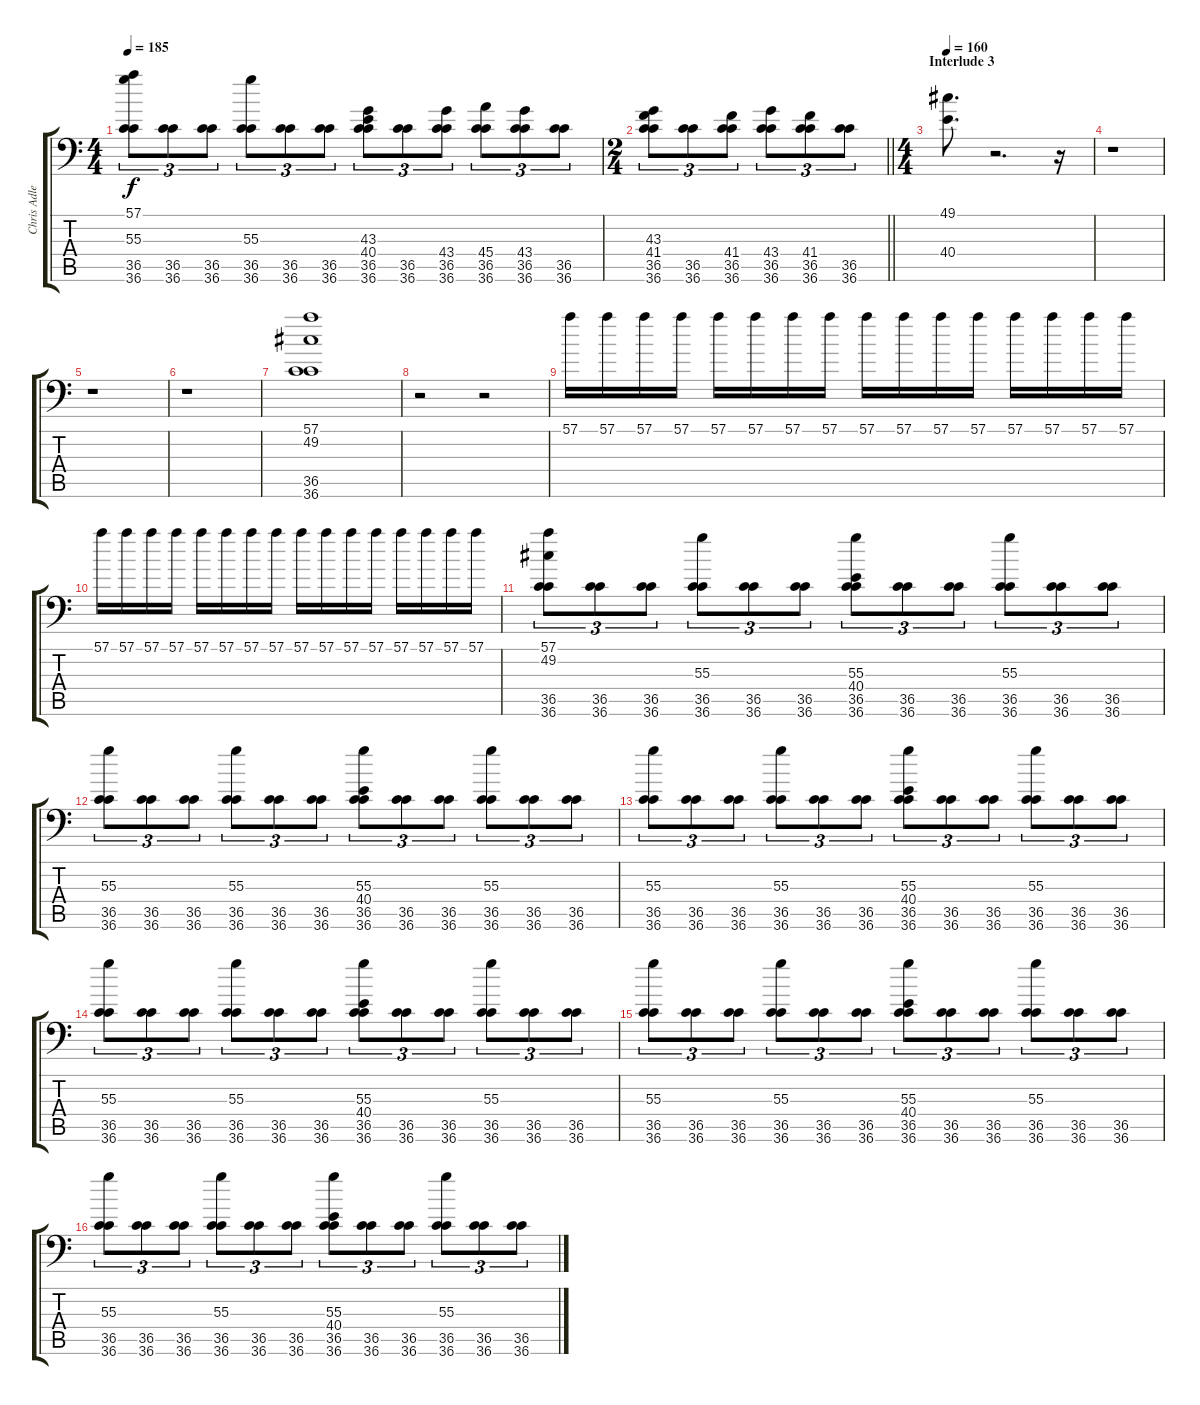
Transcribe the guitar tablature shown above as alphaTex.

\track ("Chris Adler" "Chris Adle") {instrument acousticgrandpiano}
\staff {score tabs}
\tuning (C-1 C-1 C-1 C-1 C-1 C-1) {hide}
\ts (4 4)
\tempo 185
\clef f4
\ks c
(57.1 55.3 36.5 36.6).8{tu (3 2) dy f} (36.5 36.6).8{tu (3 2)} (36.5 36.6).8{tu (3 2)} (55.3 36.5 36.6).8{tu (3 2)} (36.5 36.6).8{tu (3 2)} (36.5 36.6).8{tu (3 2)} (43.3 40.4 36.5 36.6).8{tu (3 2)} (36.5 36.6).8{tu (3 2)} (43.4 36.5 36.6).8{tu (3 2)} (45.4 36.5 36.6).8{tu (3 2)} (43.4 36.5 36.6).8{tu (3 2)} (36.5 36.6).8{tu (3 2)} |
\ts (2 4)
\barLineRight lightlight
(43.3 41.4 36.5 36.6).8{tu (3 2)} (36.5 36.6).8{tu (3 2)} (41.4 36.5 36.6).8{tu (3 2)} (43.4 36.5 36.6).8{tu (3 2)} (41.4 36.5 36.6).8{tu (3 2)} (36.5 36.6).8{tu (3 2)} |
\ts (4 4)
\section ("" "Interlude 3")
\tempo 160
(49.1 40.4).8{d} r.2{d} r.16 |
r.1 |
r.1 |
r.1 |
(57.1 49.2 36.5 36.6).1 |
r.2 r.2 |
57.1.16 57.1.16 57.1.16 57.1.16 57.1.16 57.1.16 57.1.16 57.1.16 57.1.16 57.1.16 57.1.16 57.1.16 57.1.16 57.1.16 57.1.16 57.1.16 |
57.1.16 57.1.16 57.1.16 57.1.16 57.1.16 57.1.16 57.1.16 57.1.16 57.1.16 57.1.16 57.1.16 57.1.16 57.1.16 57.1.16 57.1.16 57.1.16 |
(57.1 49.2 36.5 36.6).8{tu (3 2)} (36.5 36.6).8{tu (3 2)} (36.5 36.6).8{tu (3 2)} (55.3 36.5 36.6).8{tu (3 2)} (36.5 36.6).8{tu (3 2)} (36.5 36.6).8{tu (3 2)} (55.3 40.4 36.5 36.6).8{tu (3 2)} (36.5 36.6).8{tu (3 2)} (36.5 36.6).8{tu (3 2)} (55.3 36.5 36.6).8{tu (3 2)} (36.5 36.6).8{tu (3 2)} (36.5 36.6).8{tu (3 2)} |
(55.3 36.5 36.6).8{tu (3 2)} (36.5 36.6).8{tu (3 2)} (36.5 36.6).8{tu (3 2)} (55.3 36.5 36.6).8{tu (3 2)} (36.5 36.6).8{tu (3 2)} (36.5 36.6).8{tu (3 2)} (55.3 40.4 36.5 36.6).8{tu (3 2)} (36.5 36.6).8{tu (3 2)} (36.5 36.6).8{tu (3 2)} (55.3 36.5 36.6).8{tu (3 2)} (36.5 36.6).8{tu (3 2)} (36.5 36.6).8{tu (3 2)} |
(55.3 36.5 36.6).8{tu (3 2)} (36.5 36.6).8{tu (3 2)} (36.5 36.6).8{tu (3 2)} (55.3 36.5 36.6).8{tu (3 2)} (36.5 36.6).8{tu (3 2)} (36.5 36.6).8{tu (3 2)} (55.3 40.4 36.5 36.6).8{tu (3 2)} (36.5 36.6).8{tu (3 2)} (36.5 36.6).8{tu (3 2)} (55.3 36.5 36.6).8{tu (3 2)} (36.5 36.6).8{tu (3 2)} (36.5 36.6).8{tu (3 2)} |
(55.3 36.5 36.6).8{tu (3 2)} (36.5 36.6).8{tu (3 2)} (36.5 36.6).8{tu (3 2)} (55.3 36.5 36.6).8{tu (3 2)} (36.5 36.6).8{tu (3 2)} (36.5 36.6).8{tu (3 2)} (55.3 40.4 36.5 36.6).8{tu (3 2)} (36.5 36.6).8{tu (3 2)} (36.5 36.6).8{tu (3 2)} (55.3 36.5 36.6).8{tu (3 2)} (36.5 36.6).8{tu (3 2)} (36.5 36.6).8{tu (3 2)} |
(55.3 36.5 36.6).8{tu (3 2)} (36.5 36.6).8{tu (3 2)} (36.5 36.6).8{tu (3 2)} (55.3 36.5 36.6).8{tu (3 2)} (36.5 36.6).8{tu (3 2)} (36.5 36.6).8{tu (3 2)} (55.3 40.4 36.5 36.6).8{tu (3 2)} (36.5 36.6).8{tu (3 2)} (36.5 36.6).8{tu (3 2)} (55.3 36.5 36.6).8{tu (3 2)} (36.5 36.6).8{tu (3 2)} (36.5 36.6).8{tu (3 2)} |
(55.3 36.5 36.6).8{tu (3 2)} (36.5 36.6).8{tu (3 2)} (36.5 36.6).8{tu (3 2)} (55.3 36.5 36.6).8{tu (3 2)} (36.5 36.6).8{tu (3 2)} (36.5 36.6).8{tu (3 2)} (55.3 40.4 36.5 36.6).8{tu (3 2)} (36.5 36.6).8{tu (3 2)} (36.5 36.6).8{tu (3 2)} (55.3 36.5 36.6).8{tu (3 2)} (36.5 36.6).8{tu (3 2)} (36.5 36.6).8{tu (3 2)}
